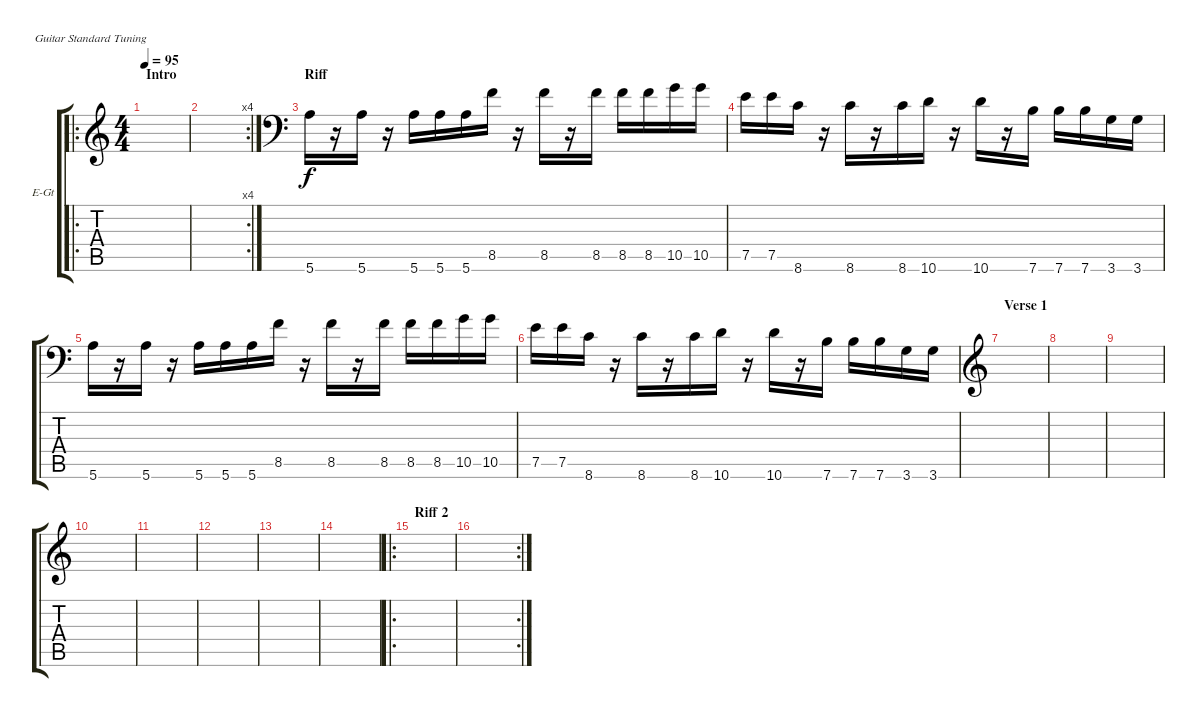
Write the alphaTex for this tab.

\bracketExtendMode groupsimilarinstruments
\firstSystemTrackNameOrientation horizontal
\otherSystemsTrackNameOrientation horizontal
\track ("Rythm Guitar" "E-Gt") {instrument distortionguitar}
\staff {score tabs}
\tuning (E4 B3 G3 D3 A2 E2)
\ro
\ts (4 4)
\section ("" "Intro")
\tempo 95
\clef g2
\ks c
|
\rc 4
|
\section ("" "Riff")
\clef f4
5.6.16 r.16 5.6.16 r.16 5.6.16 5.6.16 5.6.16 8.5.16 r.16 8.5.16 r.16 8.5.16 8.5.16 8.5.16 10.5.16 10.5.16 |
7.5.16 7.5.16 8.6.16 r.16 8.6.16 r.16 8.6.16 10.6.16 r.16 10.6.16 r.16 7.6.16 7.6.16 7.6.16 3.6.16 3.6.16 |
5.6.16 r.16 5.6.16 r.16 5.6.16 5.6.16 5.6.16 8.5.16 r.16 8.5.16 r.16 8.5.16 8.5.16 8.5.16 10.5.16 10.5.16 |
7.5.16 7.5.16 8.6.16 r.16 8.6.16 r.16 8.6.16 10.6.16 r.16 10.6.16 r.16 7.6.16 7.6.16 7.6.16 3.6.16 3.6.16 |
\section ("" "Verse 1")
\clef g2
|
|
|
|
|
|
|
|
\ro
\section ("" "Riff 2")
|
\rc 2
